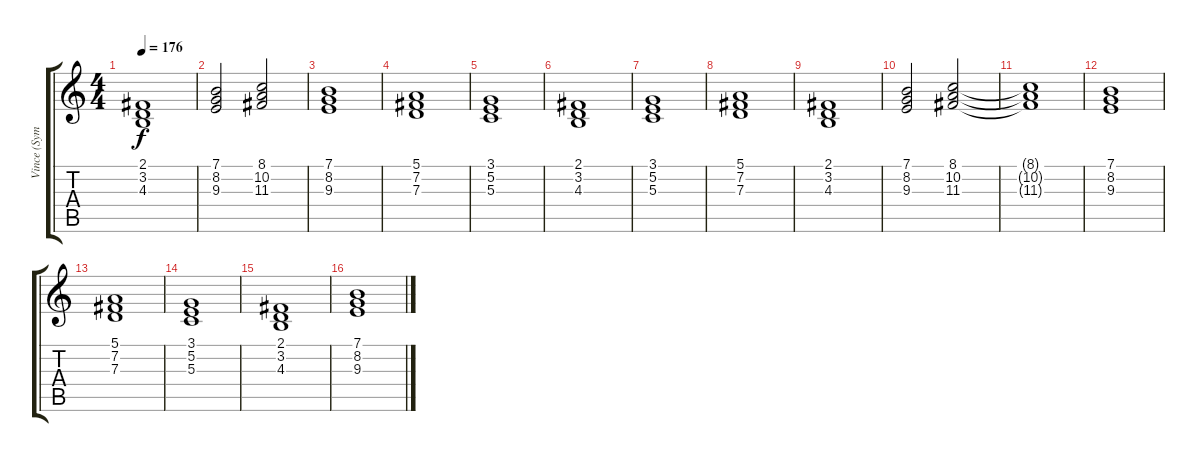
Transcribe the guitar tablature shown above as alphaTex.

\track ("Vince (Symphony effect)" "Vince (Sym") {instrument stringensemble1}
\staff {score tabs}
\tuning (E4 B3 G3 D3 A2 E2) {hide}
\ts (4 4)
\tempo 176
\clef g2
\ks c
(2.1 3.2 4.3).1{dy f} |
(7.1 8.2 9.3).2 (8.1 10.2 11.3).2 |
(7.1 8.2 9.3).1 |
(5.1 7.2 7.3).1 |
(3.1 5.2 5.3).1 |
(2.1 3.2 4.3).1 |
(3.1 5.2 5.3).1 |
(5.1 7.2 7.3).1 |
(2.1 3.2 4.3).1 |
(7.1 8.2 9.3).2 (8.1 10.2 11.3).2 |
(8.1{t} 10.2{t} 11.3{t}).1 |
(7.1 8.2 9.3).1 |
(5.1 7.2 7.3).1 |
(3.1 5.2 5.3).1 |
(2.1 3.2 4.3).1 |
(7.1 8.2 9.3).1
